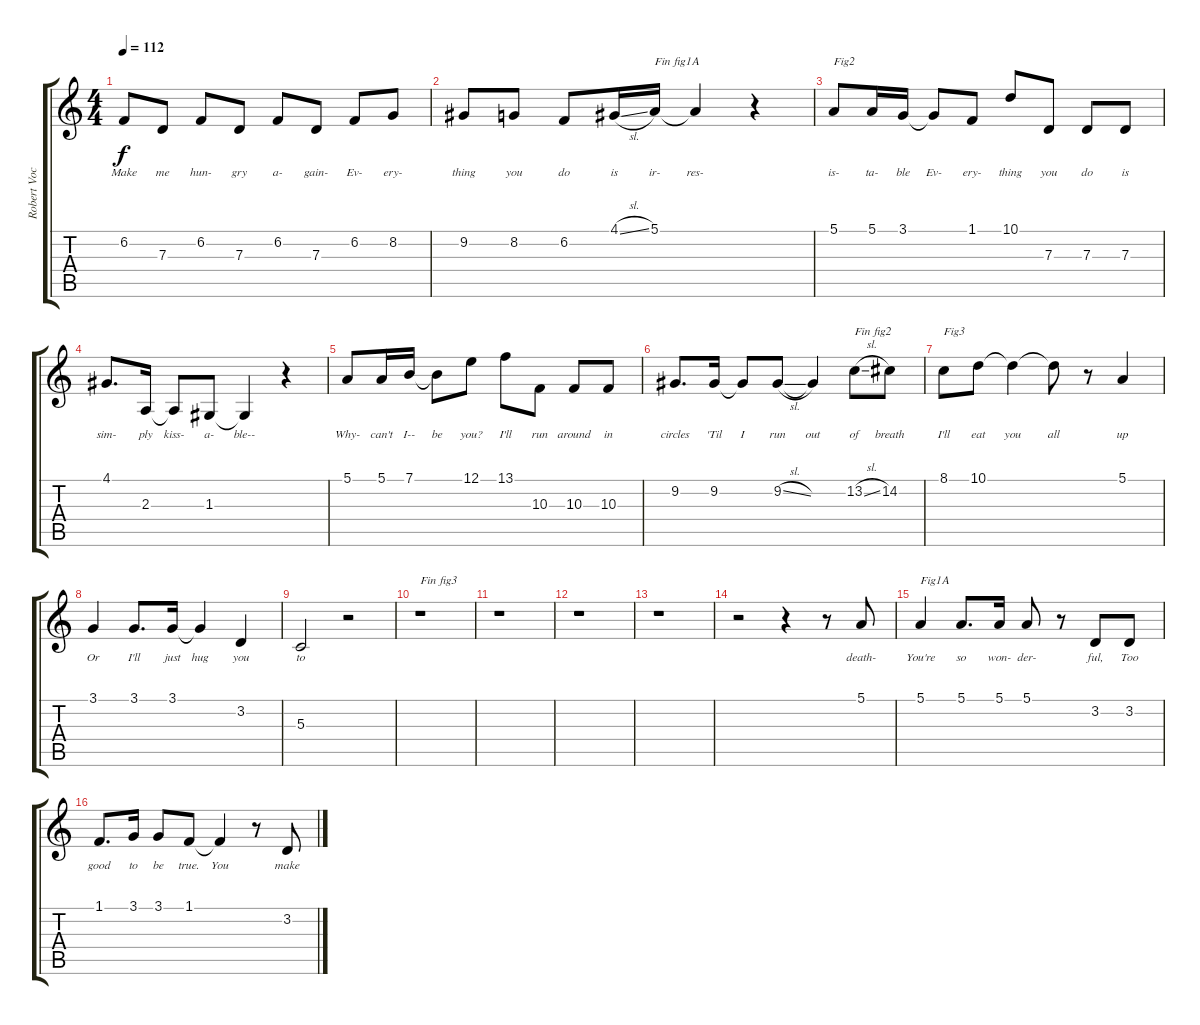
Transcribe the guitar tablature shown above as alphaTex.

\track ("Robert Vocal" "Robert Voc") {instrument tenorsax}
\staff {score tabs}
\tuning (E4 B3 G3 D3 A2 E2) {hide}
\ts (4 4)
\tempo 112
\clef g2
\ks c
6.2.8{lyrics (0 "Make") lyrics (1 "") lyrics (2 "") lyrics (3 "") lyrics (4 "") dy f} 7.3.8{lyrics (0 "me") lyrics (1 "") lyrics (2 "") lyrics (3 "") lyrics (4 "")} 6.2.8{lyrics (0 "hun-") lyrics (1 "") lyrics (2 "") lyrics (3 "") lyrics (4 "")} 7.3.8{lyrics (0 "gry") lyrics (1 "") lyrics (2 "") lyrics (3 "") lyrics (4 "")} 6.2.8{lyrics (0 "a-") lyrics (1 "") lyrics (2 "") lyrics (3 "") lyrics (4 "")} 7.3.8{lyrics (0 "gain-") lyrics (1 "") lyrics (2 "") lyrics (3 "") lyrics (4 "")} 6.2.8{lyrics (0 "Ev-") lyrics (1 "") lyrics (2 "") lyrics (3 "") lyrics (4 "")} 8.2.8{lyrics (0 "ery-") lyrics (1 "") lyrics (2 "") lyrics (3 "") lyrics (4 "")} |
9.2.8{lyrics (0 "thing") lyrics (1 "") lyrics (2 "") lyrics (3 "") lyrics (4 "")} 8.2.8{lyrics (0 "you") lyrics (1 "") lyrics (2 "") lyrics (3 "") lyrics (4 "")} 6.2.8{lyrics (0 "do") lyrics (1 "") lyrics (2 "") lyrics (3 "") lyrics (4 "")} 4.1{sl}.16{lyrics (0 "is") lyrics (1 "") lyrics (2 "") lyrics (3 "") lyrics (4 "")} 5.1.16{txt "Fin fig1A" lyrics (0 "ir-") lyrics (1 "") lyrics (2 "") lyrics (3 "") lyrics (4 "")} 5.1{t}.4{lyrics (0 "res-") lyrics (1 "") lyrics (2 "") lyrics (3 "") lyrics (4 "")} r.4 |
5.1.8{txt "Fig2" lyrics (0 "is-") lyrics (1 "") lyrics (2 "") lyrics (3 "") lyrics (4 "")} 5.1.16{lyrics (0 "ta-") lyrics (1 "") lyrics (2 "") lyrics (3 "") lyrics (4 "")} 3.1.16{lyrics (0 "ble") lyrics (1 "") lyrics (2 "") lyrics (3 "") lyrics (4 "")} 3.1{t}.8{lyrics (0 "Ev-") lyrics (1 "") lyrics (2 "") lyrics (3 "") lyrics (4 "")} 1.1.8{lyrics (0 "ery-") lyrics (1 "") lyrics (2 "") lyrics (3 "") lyrics (4 "")} 10.1.8{lyrics (0 "thing") lyrics (1 "") lyrics (2 "") lyrics (3 "") lyrics (4 "")} 7.3.8{lyrics (0 "you") lyrics (1 "") lyrics (2 "") lyrics (3 "") lyrics (4 "")} 7.3.8{lyrics (0 "do") lyrics (1 "") lyrics (2 "") lyrics (3 "") lyrics (4 "")} 7.3.8{lyrics (0 "is") lyrics (1 "") lyrics (2 "") lyrics (3 "") lyrics (4 "")} |
4.1.8{d lyrics (0 "sim-") lyrics (1 "") lyrics (2 "") lyrics (3 "") lyrics (4 "")} 2.3.16{lyrics (0 "ply") lyrics (1 "") lyrics (2 "") lyrics (3 "") lyrics (4 "")} 2.3{t}.8{lyrics (0 "kiss-") lyrics (1 "") lyrics (2 "") lyrics (3 "") lyrics (4 "")} 1.3.8{lyrics (0 "a-") lyrics (1 "") lyrics (2 "") lyrics (3 "") lyrics (4 "")} 1.3{t}.4{lyrics (0 "ble--") lyrics (1 "") lyrics (2 "") lyrics (3 "") lyrics (4 "")} r.4 |
5.1.8{lyrics (0 "Why-") lyrics (1 "") lyrics (2 "") lyrics (3 "") lyrics (4 "")} 5.1.16{lyrics (0 "can't") lyrics (1 "") lyrics (2 "") lyrics (3 "") lyrics (4 "")} 7.1.16{lyrics (0 "I--") lyrics (1 "") lyrics (2 "") lyrics (3 "") lyrics (4 "")} 7.1{t}.8{lyrics (0 "be") lyrics (1 "") lyrics (2 "") lyrics (3 "") lyrics (4 "")} 12.1.8{lyrics (0 "you?") lyrics (1 "") lyrics (2 "") lyrics (3 "") lyrics (4 "")} 13.1.8{lyrics (0 "I'll") lyrics (1 "") lyrics (2 "") lyrics (3 "") lyrics (4 "")} 10.3.8{lyrics (0 "run") lyrics (1 "") lyrics (2 "") lyrics (3 "") lyrics (4 "")} 10.3.8{lyrics (0 "around") lyrics (1 "") lyrics (2 "") lyrics (3 "") lyrics (4 "")} 10.3.8{lyrics (0 "in") lyrics (1 "") lyrics (2 "") lyrics (3 "") lyrics (4 "")} |
9.2.8{d lyrics (0 "circles") lyrics (1 "") lyrics (2 "") lyrics (3 "") lyrics (4 "")} 9.2.16{lyrics (0 "'Til") lyrics (1 "") lyrics (2 "") lyrics (3 "") lyrics (4 "")} 9.2{t}.8{lyrics (0 "I") lyrics (1 "") lyrics (2 "") lyrics (3 "") lyrics (4 "")} 9.2{sl}.8{lyrics (0 "run") lyrics (1 "") lyrics (2 "") lyrics (3 "") lyrics (4 "")} 9.2{t}.4{lyrics (0 "out") lyrics (1 "") lyrics (2 "") lyrics (3 "") lyrics (4 "")} 13.2{sl}.8{txt "Fin fig2" lyrics (0 "of") lyrics (1 "") lyrics (2 "") lyrics (3 "") lyrics (4 "")} 14.2.8{lyrics (0 "breath") lyrics (1 "") lyrics (2 "") lyrics (3 "") lyrics (4 "")} |
8.1.8{txt "Fig3" lyrics (0 "I'll") lyrics (1 "") lyrics (2 "") lyrics (3 "") lyrics (4 "")} 10.1.8{lyrics (0 "eat") lyrics (1 "") lyrics (2 "") lyrics (3 "") lyrics (4 "")} 10.1{t}.4{lyrics (0 "you") lyrics (1 "") lyrics (2 "") lyrics (3 "") lyrics (4 "")} 10.1{t}.8{lyrics (0 "all") lyrics (1 "") lyrics (2 "") lyrics (3 "") lyrics (4 "")} r.8 5.1.4{lyrics (0 "up") lyrics (1 "") lyrics (2 "") lyrics (3 "") lyrics (4 "")} |
3.1.4{lyrics (0 "Or") lyrics (1 "") lyrics (2 "") lyrics (3 "") lyrics (4 "")} 3.1.8{d lyrics (0 "I'll") lyrics (1 "") lyrics (2 "") lyrics (3 "") lyrics (4 "")} 3.1.16{lyrics (0 "just") lyrics (1 "") lyrics (2 "") lyrics (3 "") lyrics (4 "")} 3.1{t}.4{lyrics (0 "hug") lyrics (1 "") lyrics (2 "") lyrics (3 "") lyrics (4 "")} 3.2.4{lyrics (0 "you") lyrics (1 "") lyrics (2 "") lyrics (3 "") lyrics (4 "")} |
5.3.2{lyrics (0 "to") lyrics (1 "") lyrics (2 "") lyrics (3 "") lyrics (4 "")} r.2 |
r.1{txt "Fin fig3"} |
r.1 |
r.1 |
r.1 |
r.2 r.4 r.8 5.1.8{lyrics (0 "death-") lyrics (1 "") lyrics (2 "") lyrics (3 "") lyrics (4 "")} |
5.1.4{txt "Fig1A" lyrics (0 "You're") lyrics (1 "") lyrics (2 "") lyrics (3 "") lyrics (4 "")} 5.1.8{d lyrics (0 "so") lyrics (1 "") lyrics (2 "") lyrics (3 "") lyrics (4 "")} 5.1.16{lyrics (0 "won-") lyrics (1 "") lyrics (2 "") lyrics (3 "") lyrics (4 "")} 5.1.8{lyrics (0 "der-") lyrics (1 "") lyrics (2 "") lyrics (3 "") lyrics (4 "")} r.8 3.2.8{lyrics (0 "ful,") lyrics (1 "") lyrics (2 "") lyrics (3 "") lyrics (4 "")} 3.2.8{lyrics (0 "Too") lyrics (1 "") lyrics (2 "") lyrics (3 "") lyrics (4 "")} |
1.1.8{d lyrics (0 "good") lyrics (1 "") lyrics (2 "") lyrics (3 "") lyrics (4 "")} 3.1.16{lyrics (0 "to") lyrics (1 "") lyrics (2 "") lyrics (3 "") lyrics (4 "")} 3.1.8{lyrics (0 "be") lyrics (1 "") lyrics (2 "") lyrics (3 "") lyrics (4 "")} 1.1.8{lyrics (0 "true.") lyrics (1 "") lyrics (2 "") lyrics (3 "") lyrics (4 "")} 1.1{t}.4{lyrics (0 "You") lyrics (1 "") lyrics (2 "") lyrics (3 "") lyrics (4 "")} r.8 3.2.8{lyrics (0 "make") lyrics (1 "") lyrics (2 "") lyrics (3 "") lyrics (4 "")}
